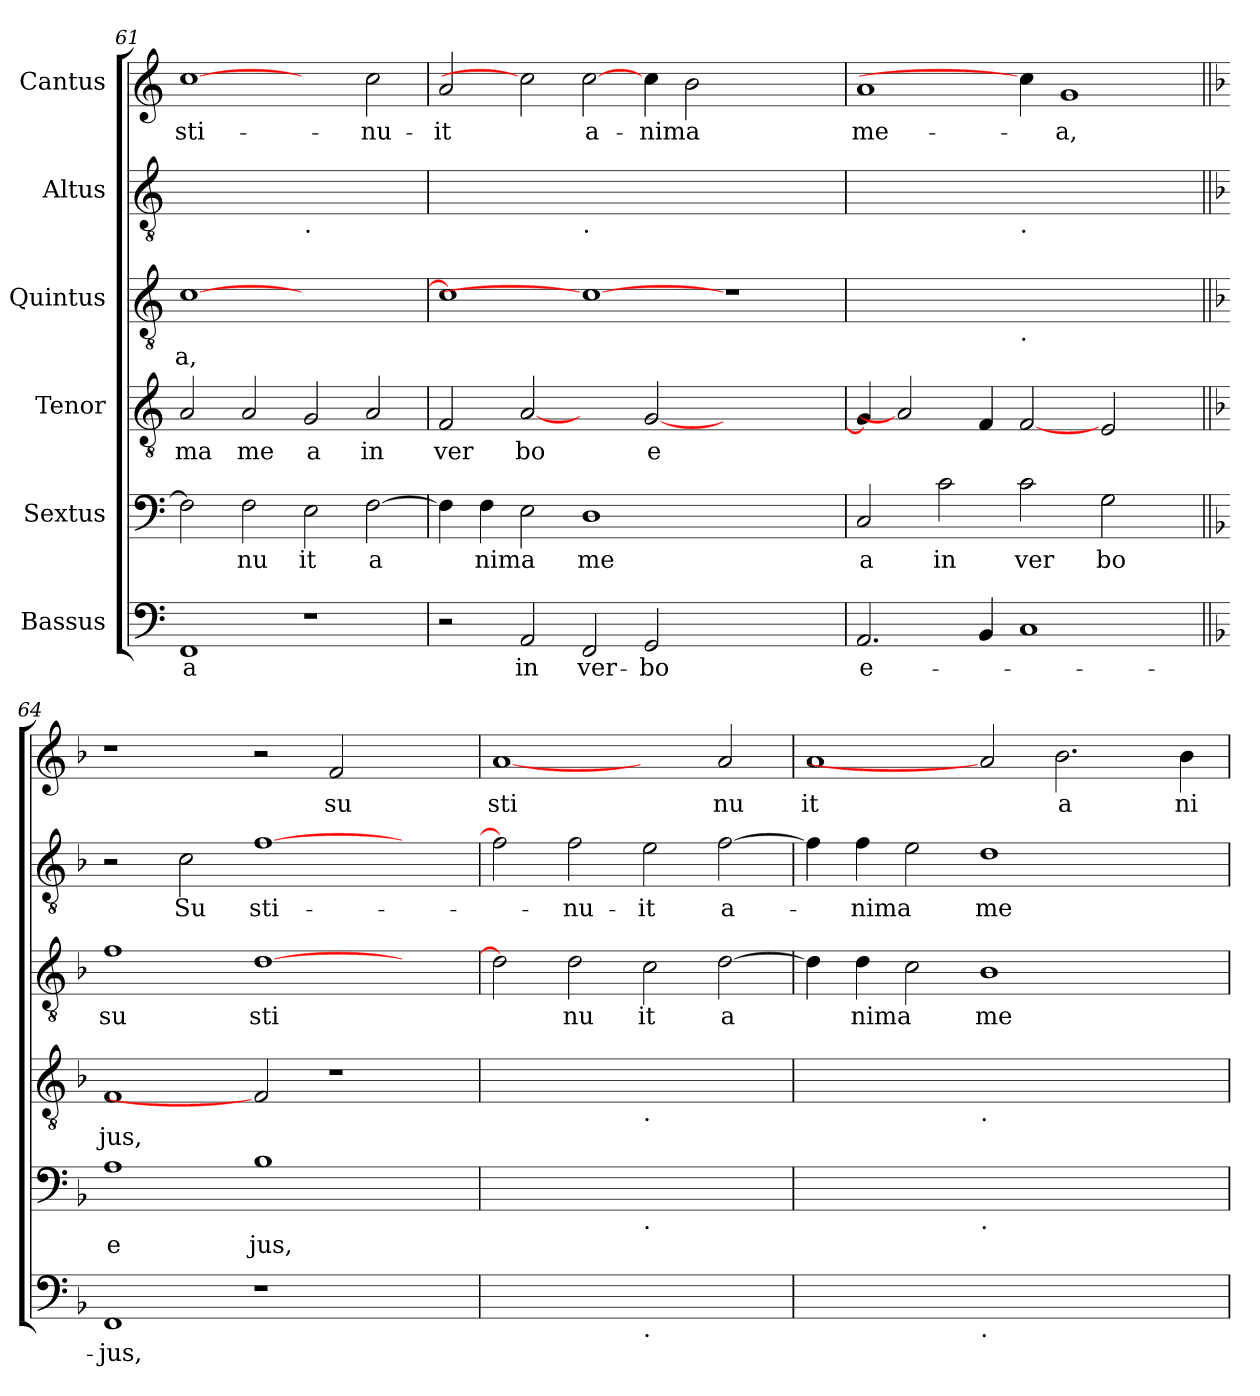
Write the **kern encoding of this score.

**kern	**text	**kern	**text	**kern	**text	**kern	**text	**kern	**text	**kern	**text
*part6	*part6	*part5	*part5	*part4	*part4	*part3	*part3	*part2	*part2	*part1	*part1
*staff6	*staff6	*staff5	*staff5	*staff4	*staff4	*staff3	*staff3	*staff2	*staff2	*staff1	*staff1
*I"Bassus	*	*I"Sextus	*	*I"Tenor	*	*I"Quintus	*	*I"Altus	*	*I"Cantus	*
*clefF4	*	*clefF4	*	*clefGv2	*	*clefGv2	*	*clefGv2	*	*clefG2	*
*k[]	*	*k[]	*	*k[]	*	*k[]	*	*k[]	*	*k[]	*
*C:	*	*C:	*	*C:	*	*C:	*	*C:	*	*C:	*
=61	=61	=61	=61	=61	=61	=61	=61	=61	=61	=61	=61
!	!LO:LY:b	!	!	!	!LO:LY:b	!	!LO:LY:b	!	!	!	!LO:LY:b
1FF	-a	2F\]	.	2A/	ma	[>1c	a,	1ryy	.	[1cc	-sti-
!	!	!	!LO:LY:b	!	!LO:LY:b	!	!	!	!	!	!
.	.	2F\	nu	2A/	me	.	.	.	.	.	.
!	!	!	!	!	!	!	!	!LO:TX:b:t=.	!	!	!
!	!	!	!LO:LY:b	!	!LO:LY:b	!	!	!	!	!	!
1r	.	2E\	it	2G/	a	1ryy	.	1ryy	.	2ryy	.
!	!	!	!LO:LY:b	!	!LO:LY:b	!	!	!	!	!	!LO:LY:b
.	.	[>2F\	a	2A/	in	.	.	.	.	2cc\	-nu-
=62	=62	=62	=62	=62	=62	=62	=62	=62	=62	=62	=62
!	!	!	!	!	!LO:LY:b	!	!	!	!	!	!LO:LY:b
2r	.	4F\]	.	2F/	ver	1c]	.	1ryy	.	2a/	-it
!	!	!	!LO:LY:b	!	!	!	!	!	!	!	!
.	.	4F\	nima	.	.	.	.	.	.	.	.
!	!LO:LY:b	!	!	!	!LO:LY:b	!	!	!	!	!	!
2AA/	in	2E\	.	[2A	bo	.	.	.	.	2cc]	.
!	!	!	!	!	!	!	!	!LO:TX:b:t=.	!	!	!
!	!LO:LY:b	!	!LO:LY:b	!	!	!	!	!	!	!	!LO:LY:b
2FF/	ver-	1D	me	2ryy	.	1c_	.	0ryy	.	[2cc\	a-
!	!LO:LY:b	!	!	!	!LO:LY:b	!	!	!	!	!	!LO:LY:b
2GG/	-bo	.	.	[<2G/	e	.	.	.	.	4cc\	-nima
.	.	.	.	.	.	.	.	.	.	2b\	.
1ryy	.	1ryy	.	1ryy	.	1r	.	.	.	.	.
.	.	.	.	.	.	.	.	.	.	2.ryy	.
=63	=63	=63	=63	=63	=63	=63	=63	=63	=63	=63	=63
!	!LO:LY:b	!	!LO:LY:b	!	!	!	!	!	!	!	!LO:LY:b
2.AA/	e-	2C/	a	4G/]	.	1ryy	.	1ryy	.	1a	me-
.	.	.	.	2A]	.	.	.	.	.	.	.
!	!	!	!LO:LY:b	!	!	!	!	!	!	!	!
.	.	2c\	in	.	.	.	.	.	.	.	.
4BB/	.	.	.	4F/	.	.	.	.	.	.	.
!	!	!	!	!	!	!	!	!LO:TX:b:t=.	!	!	!
!	!	!	!	!	!	!LO:TX:b:t=.	!	!	!	!	!
!	!	!	!LO:LY:b	!	!	!	!	!	!	!	!
1C	.	2c\	ver	[2F	.	1ryy	.	1ryy	.	4cc\]	.
!	!	!	!	!	!	!	!	!	!	!	!LO:LY:b
.	.	.	.	.	.	.	.	.	.	1g	-a,
!	!	!	!LO:LY:b	!	!	!	!	!	!	!	!
.	.	2G\	bo	2E/	.	.	.	.	.	.	.
4ryy	.	4ryy	.	4ryy	.	4ryy	.	4ryy	.	.	.
!!LO:LB:g=z
=64||	=64||	=64||	=64||	=64||	=64||	=64||	=64||	=64||	=64||	=64||	=64||
*k[b-]	*	*k[b-]	*	*k[b-]	*	*k[b-]	*	*k[b-]	*	*k[b-]	*
*F:	*	*F:	*	*F:	*	*F:	*	*F:	*	*F:	*
!	!LO:LY:b	!	!LO:LY:b	!	!LO:LY:b	!	!LO:LY:b	!	!	!	!
1FF	-jus,	1A	e	1F	jus,	1f	su	2r	.	1r	.
!	!	!	!	!	!	!	!	!	!LO:LY:b	!	!
.	.	.	.	.	.	.	.	2c\	Su	.	.
!	!	!	!LO:LY:b	!	!	!	!LO:LY:b	!	!LO:LY:b	!	!
1r	.	1B-	jus,	2F]	.	[>1d	sti	[>1f	-sti-	2r	.
!	!	!	!	!	!	!	!	!	!	!	!LO:LY:b
.	.	.	.	1r	.	.	.	.	.	2f/	su
2ryy	.	2ryy	.	.	.	2ryy	.	2ryy	.	2ryy	.
=65	=65	=65	=65	=65	=65	=65	=65	=65	=65	=65	=65
!	!	!	!	!	!	!	!	!	!	!	!LO:LY:b
1ryy	.	1ryy	.	1ryy	.	2d\]	.	2f\]	.	[1a	sti
!	!	!	!	!	!	!	!LO:LY:b	!	!LO:LY:b	!	!
.	.	.	.	.	.	2d\	nu	2f\	-nu-	.	.
!	!	!	!	!LO:TX:b:t=.	!	!	!	!	!	!	!
!	!	!LO:TX:b:t=.	!	!	!	!	!	!	!	!	!
!LO:TX:b:t=.	!	!	!	!	!	!	!	!	!	!	!
!	!	!	!	!	!	!	!LO:LY:b	!	!LO:LY:b	!	!
1ryy	.	1ryy	.	1ryy	.	2c\	it	2e\	-it	2ryy	.
!	!	!	!	!	!	!	!LO:LY:b	!	!LO:LY:b	!	!LO:LY:b
.	.	.	.	.	.	[>2d\	a	[>2f\	a-	2a/	nu
=66	=66	=66	=66	=66	=66	=66	=66	=66	=66	=66	=66
!	!	!	!	!	!	!	!	!	!	!	!LO:LY:b
1ryy	.	1ryy	.	1ryy	.	4d\]	.	4f\]	.	1a	it
!	!	!	!	!	!	!	!LO:LY:b	!	!LO:LY:b	!	!
.	.	.	.	.	.	4d\	nima	4f\	-nima	.	.
.	.	.	.	.	.	2c\	.	2e\	.	.	.
!	!	!	!	!LO:TX:b:t=.	!	!	!	!	!	!	!
!	!	!LO:TX:b:t=.	!	!	!	!	!	!	!	!	!
!LO:TX:b:t=.	!	!	!	!	!	!	!	!	!	!	!
!	!	!	!	!	!	!	!LO:LY:b	!	!LO:LY:b	!	!
1.ryy	.	1.ryy	.	1.ryy	.	1B-	me	1d	me-	2a]	.
!	!	!	!	!	!	!	!	!	!	!	!LO:LY:b
.	.	.	.	.	.	.	.	.	.	2.b-\	a
.	.	.	.	.	.	2ryy	.	2ryy	.	.	.
!	!	!	!	!	!	!	!	!	!	!	!LO:LY:b
.	.	.	.	.	.	.	.	.	.	4b-\	ni
=	=	=	=	=	=	=	=	=	=	=	=
*-	*-	*-	*-	*-	*-	*-	*-	*-	*-	*-	*-
